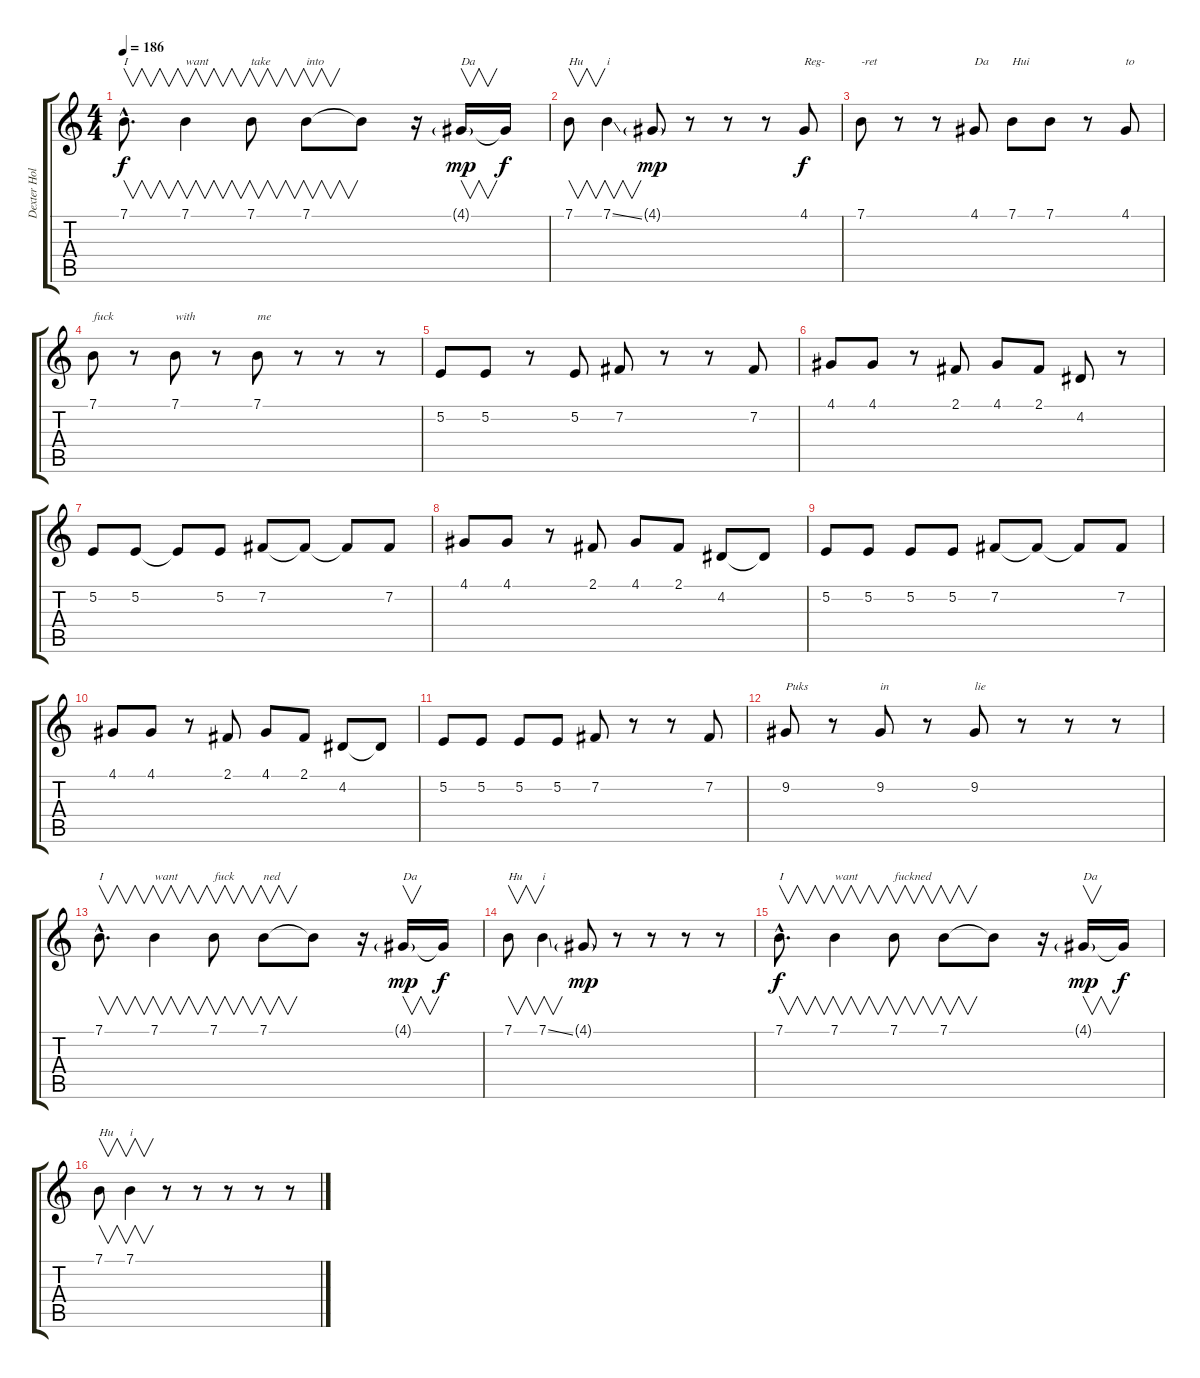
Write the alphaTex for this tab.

\track ("Dexter Holland" "Dexter Hol") {instrument trombone}
\staff {score tabs}
\tuning (E4 B3 G3 D3 A2 E2) {hide}
\ts (4 4)
\tempo 186
\clef g2
\ks c
7.1{hac}.8{v d txt "I" dy f} 7.1.4{v txt "want"} 7.1.8{v txt "take"} 7.1.8{v txt "into"} 7.1{t}.8 r.16 4.1{g}.16{v txt "Da" dy mp} 4.1{t}.16{dy f} |
7.1.8{v txt "Hu"} 7.1{ss}.4{v txt "i"} 4.1{g}.8{dy mp} r.8 r.8 r.8 4.1.8{txt "Reg-" dy f} |
7.1.8{txt "-ret"} r.8 r.8 4.1.8{txt "Da"} 7.1.8{txt "Hui"} 7.1.8 r.8 4.1.8{txt "to"} |
7.1.8{txt "fuck"} r.8 7.1.8{txt "with"} r.8 7.1.8{txt "me"} r.8 r.8 r.8 |
5.2.8 5.2.8 r.8 5.2.8 7.2.8 r.8 r.8 7.2.8 |
4.1.8 4.1.8 r.8 2.1.8 4.1.8 2.1.8 4.2.8 r.8 |
5.2.8 5.2.8 5.2{t}.8 5.2.8 7.2.8 7.2{t}.8 7.2{t}.8 7.2.8 |
4.1.8 4.1.8 r.8 2.1.8 4.1.8 2.1.8 4.2.8 4.2{t}.8 |
5.2.8 5.2.8 5.2.8 5.2.8 7.2.8 7.2{t}.8 7.2{t}.8 7.2.8 |
4.1.8 4.1.8 r.8 2.1.8 4.1.8 2.1.8 4.2.8 4.2{t}.8 |
5.2.8 5.2.8 5.2.8 5.2.8 7.2.8 r.8 r.8 7.2.8 |
9.2.8{txt "Puks"} r.8 9.2.8{txt "in"} r.8 9.2.8{txt "lie"} r.8 r.8 r.8 |
7.1{hac}.8{v d txt "I"} 7.1.4{v txt "want"} 7.1.8{v txt "fuck"} 7.1.8{v txt "ned"} 7.1{t}.8 r.16 4.1{g}.16{v txt "Da" dy mp} 4.1{t}.16{dy f} |
7.1.8{v txt "Hu"} 7.1{ss}.4{v txt "i"} 4.1{g}.8{dy mp} r.8 r.8 r.8 r.8 |
7.1{hac}.8{v d txt "I" dy f} 7.1.4{v txt "want"} 7.1.8{v txt "fuckned"} 7.1.8{v} 7.1{t}.8 r.16 4.1{g}.16{v txt "Da" dy mp} 4.1{t}.16{dy f} |
7.1.8{v txt "Hu"} 7.1.4{v txt "i"} r.8 r.8 r.8 r.8 r.8
